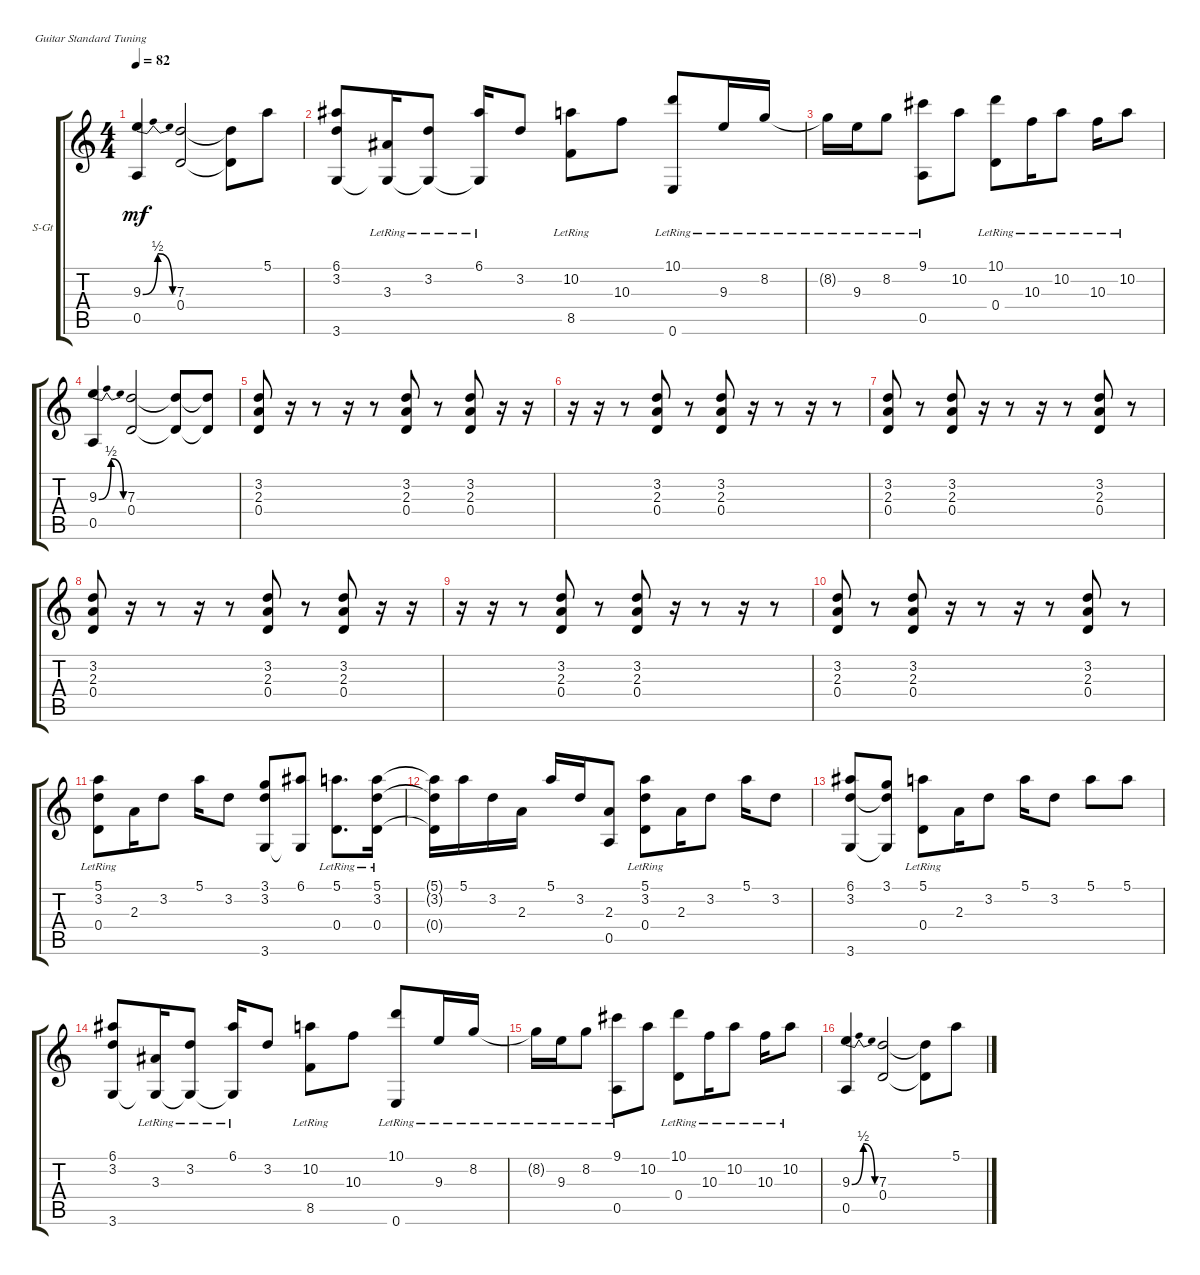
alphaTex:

\defaultSystemsLayout 4
\bracketExtendMode groupsimilarinstruments
\firstSystemTrackNameOrientation horizontal
\otherSystemsTrackNameOrientation horizontal
\track ("Steel Guitar" "S-Gt") {instrument acousticguitarsteel}
\staff {score tabs}
\tuning (E4 B3 G3 D3 A2 E2)
\ts (4 4)
\tempo 82
\clef g2
\ks c
(0.5 9.3{be (bendrelease 14.399999999999999 0 35.4 2 36 2 59.4 0)}).4{dy mf} (0.4 7.3).2 (0.4{t} 7.3{t}).8 5.1.8 |
(6.1 3.2 3.6).8 (3.6{lr t} 3.3{lr}).16 (3.6{lr t} 3.2{lr}).8 (6.1{lr} 3.6{lr t}).16 3.2.8 (10.2{lr} 8.5{lr}).8 10.3.8 (10.1{lr} 0.6{lr}).8 9.3{lr}.16 8.2{lr}.16 |
8.2{lr t}.16 9.3{lr}.16 8.2{lr}.8 (9.1{lr} 0.5{lr}).8 10.2.8 (0.4{lr} 10.1{lr}).8 10.3{lr}.16 10.2{lr}.8 10.3{lr}.16 10.2{lr}.8 |
(0.5 9.3{be (bendrelease 14.399999999999999 0 35.4 2 36 2 59.4 0)}).4 (0.4 7.3).2 (0.4{t} 7.3{t}).8 (0.4{t} 7.3{t}).8 |
(0.4 2.3 3.2).8 r.16 r.8 r.16 r.8 (0.4 2.3 3.2).8 r.8 (0.4 2.3 3.2).8 r.16 r.16 |
r.16 r.16 r.8 (0.4 2.3 3.2).8 r.8 (0.4 2.3 3.2).8 r.16 r.8 r.16 r.8 |
(0.4 2.3 3.2).8 r.8 (0.4 2.3 3.2).8 r.16 r.8 r.16 r.8 (0.4 2.3 3.2).8 r.8 |
(0.4 2.3 3.2).8 r.16 r.8 r.16 r.8 (0.4 2.3 3.2).8 r.8 (0.4 2.3 3.2).8 r.16 r.16 |
r.16 r.16 r.8 (0.4 2.3 3.2).8 r.8 (0.4 2.3 3.2).8 r.16 r.8 r.16 r.8 |
(0.4 2.3 3.2).8 r.8 (0.4 2.3 3.2).8 r.16 r.8 r.16 r.8 (0.4 2.3 3.2).8 r.8 |
(0.4{lr} 5.1 3.2).8 2.3.16 3.2.8 5.1.16 3.2.8 (3.1 3.6 3.2).8 (6.1 3.6{t}).8 (0.4{lr} 5.1).8{d} (0.4{lr} 3.2 5.1).16 |
(0.4{t} 3.2{t} 5.1{t}).16 5.1.16 3.2.16 2.3.16 5.1.16 3.2.16 (0.5 2.3).8 (0.4{lr} 5.1 3.2).8 2.3.16 3.2.8 5.1.16 3.2.8 |
(6.1 3.6 3.2).8 (3.1 3.2{t} 3.6{t}).8 (0.4{lr} 5.1).8 2.3.16 3.2.8 5.1.16 3.2.8 5.1.8 5.1.8 |
(6.1 3.2 3.6).8 (3.6{lr t} 3.3{lr}).16 (3.6{lr t} 3.2{lr}).8 (6.1{lr} 3.6{lr t}).16 3.2.8 (10.2{lr} 8.5{lr}).8 10.3.8 (10.1{lr} 0.6{lr}).8 9.3{lr}.16 8.2{lr}.16 |
8.2{lr t}.16 9.3{lr}.16 8.2{lr}.8 (9.1{lr} 0.5{lr}).8 10.2.8 (0.4{lr} 10.1{lr}).8 10.3{lr}.16 10.2{lr}.8 10.3{lr}.16 10.2{lr}.8 |
(0.5 9.3{be (bendrelease 14.399999999999999 0 35.4 2 36 2 59.4 0)}).4 (0.4 7.3).2 (0.4{t} 7.3{t}).8 5.1.8
